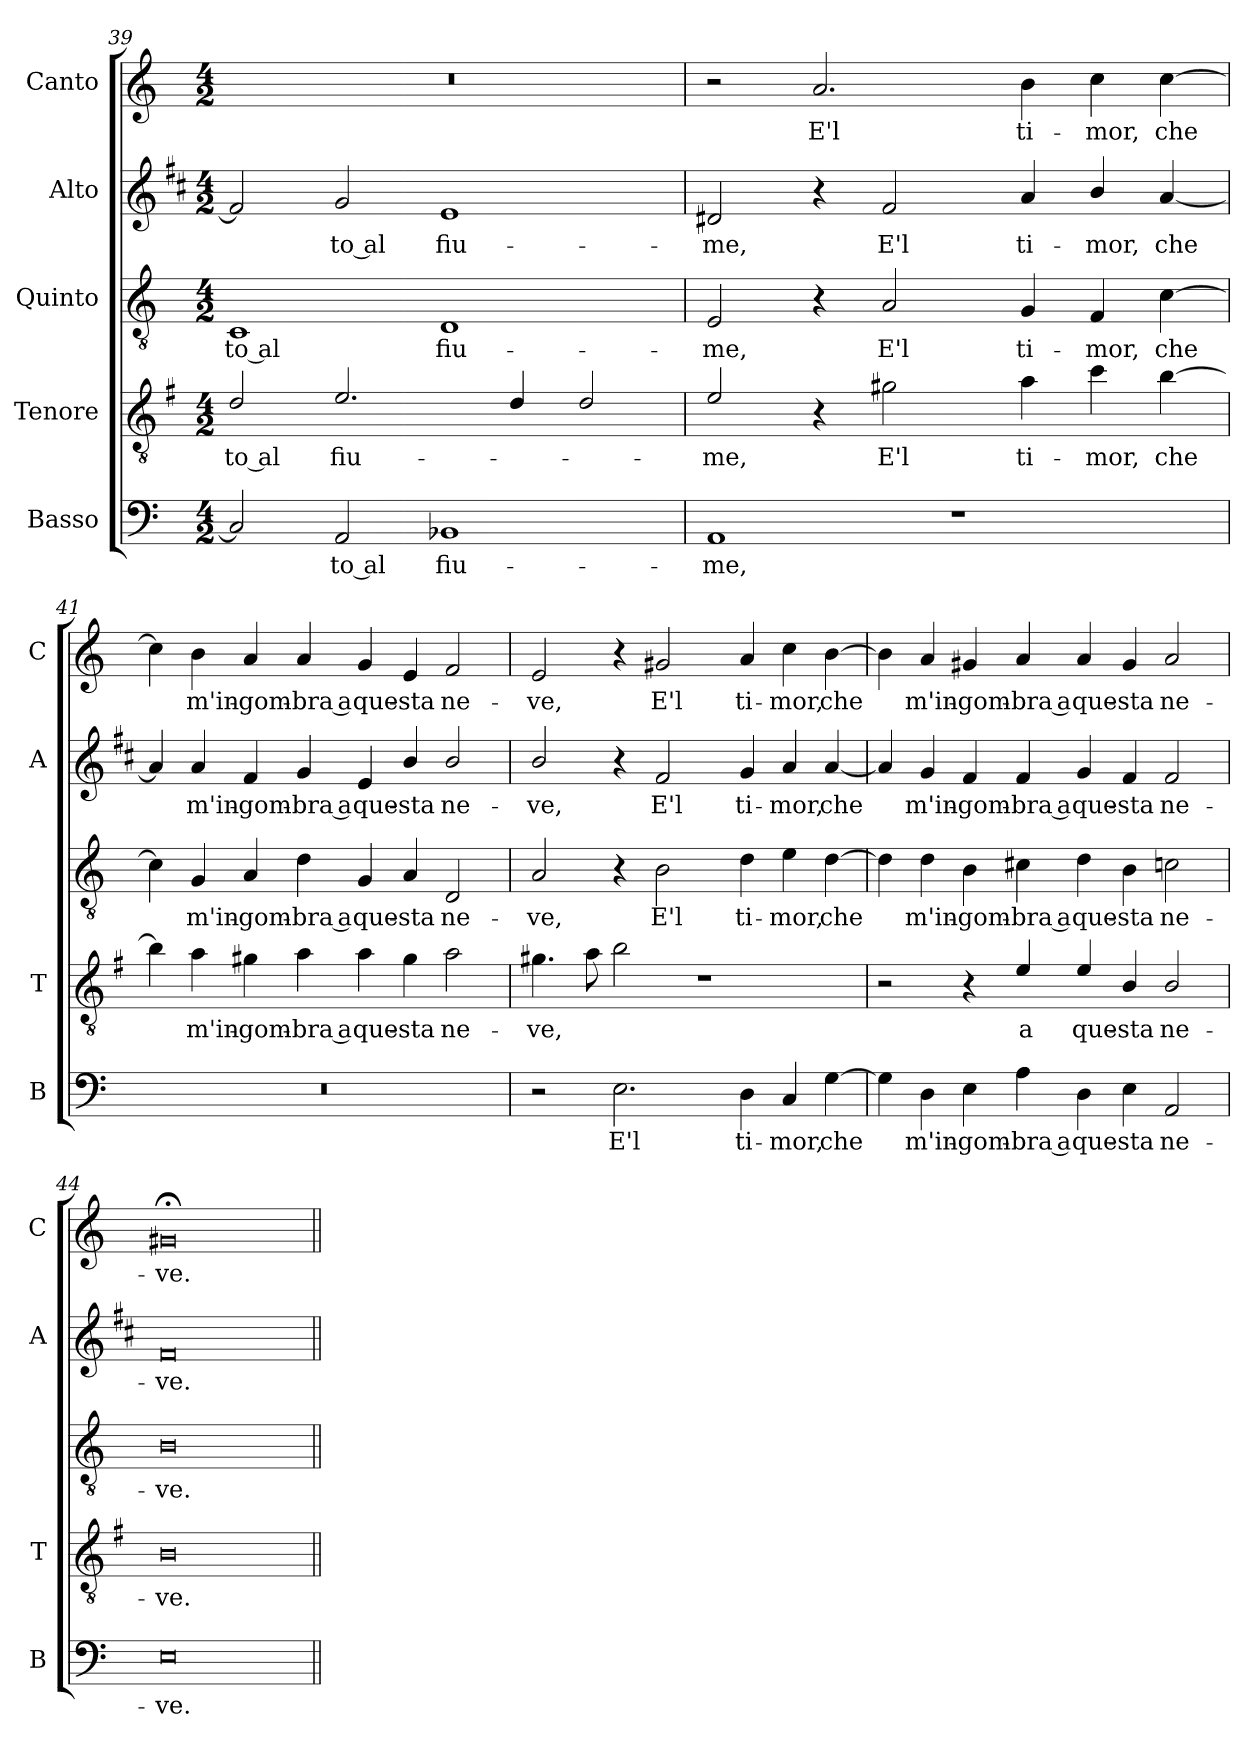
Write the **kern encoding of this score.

**kern	**text	**kern	**text	**kern	**text	**kern	**text	**kern	**text
*part5	*part5	*part4	*part4	*part3	*part3	*part2	*part2	*part1	*part1
*staff5	*staff5	*staff4	*staff4	*staff3	*staff3	*staff2	*staff2	*staff1	*staff1
*I"Basso	*	*I"Tenore	*	*I"Quinto	*	*I"Alto	*	*I"Canto	*
*I'B	*	*I'T	*	*	*	*I'A	*	*I'C	*
*clefF4	*	*clefGv2	*	*clefGv2	*	*clefG2	*	*clefG2	*
*	*	*ITrd4c7	*	*	*	*ITrd1c2	*	*	*
*k[]	*	*k[]	*	*k[]	*	*k[]	*	*k[]	*
*C:	*	*C:	*	*C:	*	*C:	*	*C:	*
*M4/2	*	*M4/2	*	*M4/2	*	*M4/2	*	*M4/2	*
=39	=39	=39	=39	=39	=39	=39	=39	=39	=39
!	!	!	!LO:LY:b	!	!LO:LY:b	!	!	!	!
2C/]	.	2G/	-to al	1C	-to al	2e/]	.	0r	.
!	!LO:LY:b	!	!LO:LY:b	!	!	!	!LO:LY:b	!	!
2AA/	-to al	2.A/	fiu-	.	.	2f/	-to al	.	.
!	!LO:LY:b	!	!	!	!LO:LY:b	!	!LO:LY:b	!	!
1BB-X	fiu-	.	.	1D	fiu-	1d	fiu-	.	.
.	.	4G/	.	.	.	.	.	.	.
.	.	2G/	.	.	.	.	.	.	.
=40	=40	=40	=40	=40	=40	=40	=40	=40	=40
!	!LO:LY:b	!	!LO:LY:b	!	!LO:LY:b	!	!LO:LY:b	!	!
1AA	-me,	2A/	-me,	2E/	-me,	2c#X/	-me,	2r	.
!	!	!	!	!	!	!	!	!	!LO:LY:b
.	.	4r	.	4r	.	4r	.	2.a/	E'l
!	!	!	!LO:LY:b	!	!LO:LY:b	!	!LO:LY:b	!	!
.	.	2c#X\	E'l	2A/	E'l	2e/	E'l	.	.
1r	.	.	.	.	.	.	.	.	.
!	!	!	!LO:LY:b	!	!LO:LY:b	!	!LO:LY:b	!	!LO:LY:b
.	.	4d\	ti-	4G/	ti-	4g/	ti-	4b\	ti-
!	!	!	!LO:LY:b	!	!LO:LY:b	!	!LO:LY:b	!	!LO:LY:b
.	.	4f\	-mor,	4F/	-mor,	4a/	-mor,	4cc\	-mor,
!	!	!	!LO:LY:b	!	!LO:LY:b	!	!LO:LY:b	!	!LO:LY:b
.	.	[4e\	che	[4c\	che	[4g/	che	[4cc\	che
!!LO:PB:g=z
=41	=41	=41	=41	=41	=41	=41	=41	=41	=41
0r	.	4e\]	.	4c\]	.	4g/]	.	4cc\]	.
!	!	!	!LO:LY:b	!	!LO:LY:b	!	!LO:LY:b	!	!LO:LY:b
.	.	4d\	m'in-	4G/	m'in-	4g/	m'in-	4b\	m'in-
!	!	!	!LO:LY:b	!	!LO:LY:b	!	!LO:LY:b	!	!LO:LY:b
.	.	4c#X\	-gom-	4A/	-gom-	4e/	-gom-	4a/	-gom-
!	!	!	!LO:LY:b	!	!LO:LY:b	!	!LO:LY:b	!	!LO:LY:b
.	.	4d\	-bra a	4d\	-bra a	4f/	-bra a	4a/	-bra a
!	!	!	!LO:LY:b	!	!LO:LY:b	!	!LO:LY:b	!	!LO:LY:b
.	.	4d\	que-	4G/	que-	4d/	que-	4g/	que-
!	!	!	!LO:LY:b	!	!LO:LY:b	!	!LO:LY:b	!	!LO:LY:b
.	.	4c#\	-sta	4A/	-sta	4a/	-sta	4e/	-sta
!	!	!	!LO:LY:b	!	!LO:LY:b	!	!LO:LY:b	!	!LO:LY:b
.	.	2d\	ne-	2D/	ne-	2a/	ne-	2f/	ne-
=42	=42	=42	=42	=42	=42	=42	=42	=42	=42
!	!	!	!LO:LY:b	!	!LO:LY:b	!	!LO:LY:b	!	!LO:LY:b
2r	.	4.c#X\	-ve,	2A/	-ve,	2a/	-ve,	2e/	-ve,
.	.	8d\	.	.	.	.	.	.	.
!	!LO:LY:b	!	!	!	!	!	!	!	!
2.E\	E'l	2e\	.	4r	.	4r	.	4r	.
!	!	!	!	!	!LO:LY:b	!	!LO:LY:b	!	!LO:LY:b
.	.	.	.	2B\	E'l	2e/	E'l	2g#X/	E'l
.	.	1r	.	.	.	.	.	.	.
!	!LO:LY:b	!	!	!	!LO:LY:b	!	!LO:LY:b	!	!LO:LY:b
4D\	ti-	.	.	4d\	ti-	4f/	ti-	4a/	ti-
!	!LO:LY:b	!	!	!	!LO:LY:b	!	!LO:LY:b	!	!LO:LY:b
4C/	-mor,	.	.	4e\	-mor,	4g/	-mor,	4cc\	-mor,
!	!LO:LY:b	!	!	!	!LO:LY:b	!	!LO:LY:b	!	!LO:LY:b
[4G\	che	.	.	[4d\	che	[4g/	che	[4b\	che
=43	=43	=43	=43	=43	=43	=43	=43	=43	=43
4G\]	.	2r	.	4d\]	.	4g/]	.	4b\]	.
!	!LO:LY:b	!	!	!	!LO:LY:b	!	!LO:LY:b	!	!LO:LY:b
4D\	m'in-	.	.	4d\	m'in-	4f/	m'in-	4a/	m'in-
!	!LO:LY:b	!	!	!	!LO:LY:b	!	!LO:LY:b	!	!LO:LY:b
4E\	-gom-	4r	.	4B\	-gom-	4e/	-gom-	4g#X/	-gom-
!	!LO:LY:b	!	!LO:LY:b	!	!LO:LY:b	!	!LO:LY:b	!	!LO:LY:b
4A\	-bra a	4A/	a	4c#X\	-bra a	4e/	-bra a	4a/	-bra a
!	!LO:LY:b	!	!LO:LY:b	!	!LO:LY:b	!	!LO:LY:b	!	!LO:LY:b
4D\	que-	4A/	que-	4d\	que-	4f/	que-	4a/	que-
!	!LO:LY:b	!	!LO:LY:b	!	!LO:LY:b	!	!LO:LY:b	!	!LO:LY:b
4E\	-sta	4E/	-sta	4B\	-sta	4e/	-sta	4g#/	-sta
!	!LO:LY:b	!	!LO:LY:b	!	!LO:LY:b	!	!LO:LY:b	!	!LO:LY:b
2AA/	ne-	2E/	ne-	2cn\	ne-	2e/	ne-	2a/	ne-
=44	=44	=44	=44	=44	=44	=44	=44	=44	=44
!	!LO:LY:b	!	!LO:LY:b	!	!LO:LY:b	!	!LO:LY:b	!	!LO:LY:b
0E	-ve.	0E	-ve.	0B	-ve.	0e	-ve.	0g#X;<	-ve.
=||	=||	=||	=||	=||	=||	=||	=||	=||	=||
*-	*-	*-	*-	*-	*-	*-	*-	*-	*-
